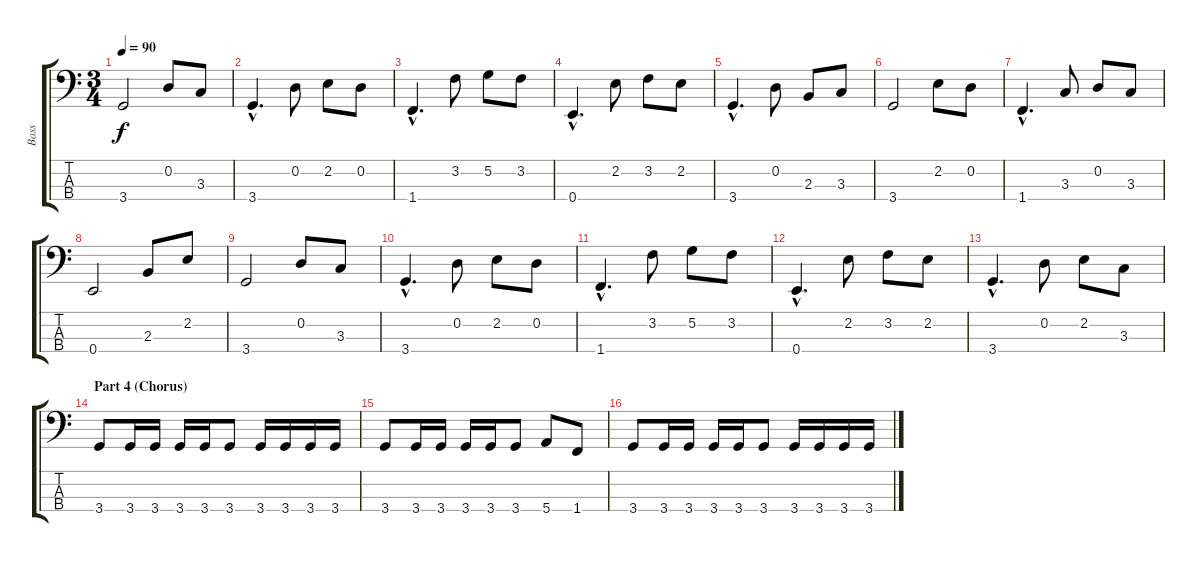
\track ("Bass" "Bass") {instrument electricbassfinger}
\staff {score tabs}
\tuning (G2 D2 A1 E1) {hide}
\ts (3 4)
\tempo 90
\clef f4
\ks c
3.4.2{dy f} 0.2.8 3.3.8 |
3.4{hac}.4{d} 0.2.8 2.2.8 0.2.8 |
1.4{hac}.4{d} 3.2.8 5.2.8 3.2.8 |
0.4{hac}.4{d} 2.2.8 3.2.8 2.2.8 |
3.4{hac}.4{d} 0.2.8 2.3.8 3.3.8 |
3.4.2 2.2.8 0.2.8 |
1.4{hac}.4{d} 3.3.8 0.2.8 3.3.8 |
0.4.2 2.3.8 2.2.8 |
3.4.2 0.2.8 3.3.8 |
3.4{hac}.4{d} 0.2.8 2.2.8 0.2.8 |
1.4{hac}.4{d} 3.2.8 5.2.8 3.2.8 |
0.4{hac}.4{d} 2.2.8 3.2.8 2.2.8 |
3.4{hac}.4{d} 0.2.8 2.2.8 3.3.8 |
\section ("" "Part 4 (Chorus)")
3.4.8 3.4.16 3.4.16 3.4.16 3.4.16 3.4.8 3.4.16 3.4.16 3.4.16 3.4.16 |
3.4.8 3.4.16 3.4.16 3.4.16 3.4.16 3.4.8 5.4.8 1.4.8 |
3.4.8 3.4.16 3.4.16 3.4.16 3.4.16 3.4.8 3.4.16 3.4.16 3.4.16 3.4.16
